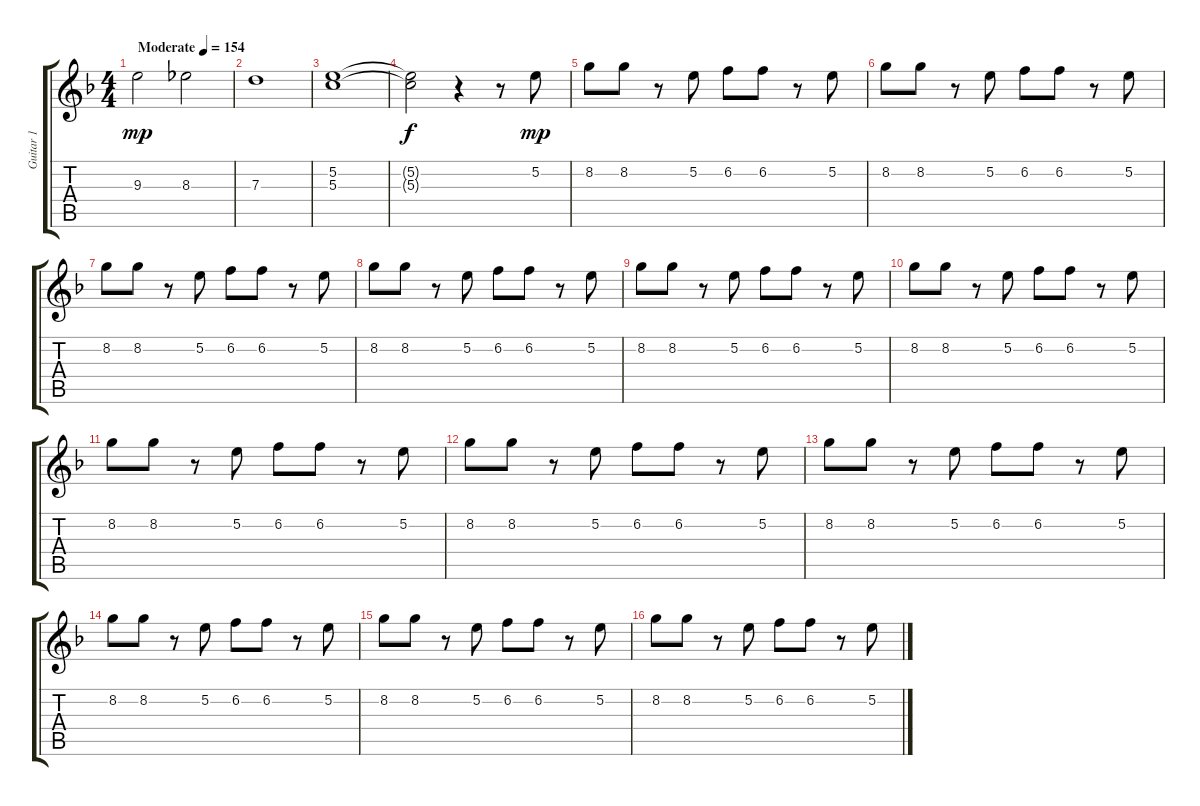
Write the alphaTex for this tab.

\track ("Guitar 1" "Guitar 1") {instrument electricguitarclean}
\staff {score tabs}
\tuning (E4 B3 G3 D3 A2 E2) {hide}
\ts (4 4)
\tempo (154 "Moderate")
\clef g2
\ks f
9.3.2{dy mp instrument electricguitarclean} 8.3.2 |
7.3.1 |
(5.2 5.3).1 |
(5.2{t} 5.3{t}).2{dy f} r.4 r.8 5.2.8{dy mp} |
8.2.8 8.2.8 r.8 5.2.8 6.2.8 6.2.8 r.8 5.2.8 |
8.2.8 8.2.8 r.8 5.2.8 6.2.8 6.2.8 r.8 5.2.8 |
8.2.8 8.2.8 r.8 5.2.8 6.2.8 6.2.8 r.8 5.2.8 |
8.2.8 8.2.8 r.8 5.2.8 6.2.8 6.2.8 r.8 5.2.8 |
8.2.8 8.2.8 r.8 5.2.8 6.2.8 6.2.8 r.8 5.2.8 |
8.2.8 8.2.8 r.8 5.2.8 6.2.8 6.2.8 r.8 5.2.8 |
8.2.8 8.2.8 r.8 5.2.8 6.2.8 6.2.8 r.8 5.2.8 |
8.2.8 8.2.8 r.8 5.2.8 6.2.8 6.2.8 r.8 5.2.8 |
8.2.8 8.2.8 r.8 5.2.8 6.2.8 6.2.8 r.8 5.2.8 |
8.2.8 8.2.8 r.8 5.2.8 6.2.8 6.2.8 r.8 5.2.8 |
8.2.8 8.2.8 r.8 5.2.8 6.2.8 6.2.8 r.8 5.2.8 |
8.2.8 8.2.8 r.8 5.2.8 6.2.8 6.2.8 r.8 5.2.8
